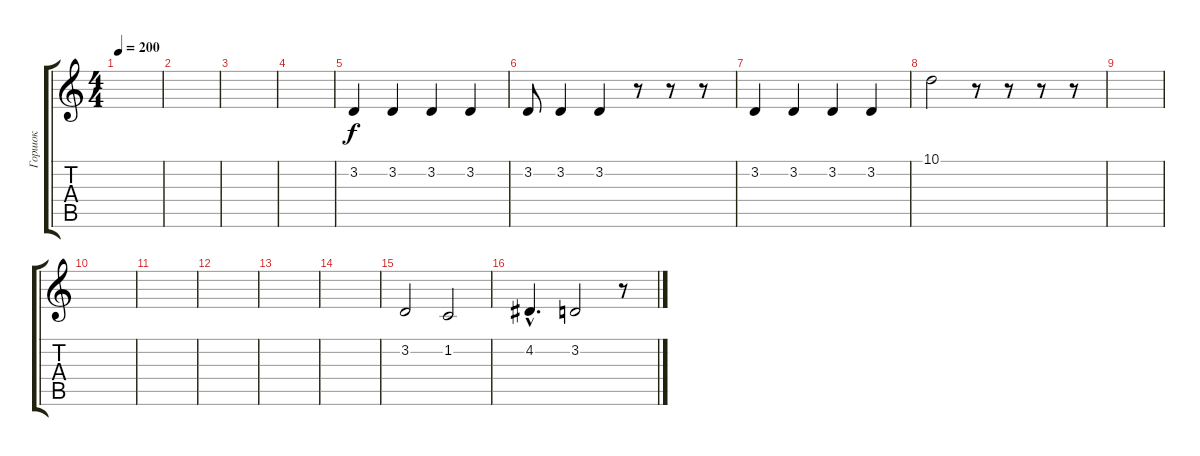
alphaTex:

\track ("Горшок" "Горшок") {instrument bassoon}
\staff {score tabs}
\tuning (E4 B3 G3 D3 A2 E2) {hide}
\ts (4 4)
\tempo 200
\clef g2
\ks c
|
|
|
|
3.2.4 3.2.4 3.2.4 3.2.4 |
3.2.8 3.2.4 3.2.4 r.8 r.8 r.8 |
3.2.4 3.2.4 3.2.4 3.2.4 |
10.1.2 r.8 r.8 r.8 r.8 |
|
|
|
|
|
|
3.2.2 1.2.2 |
4.2{hac}.4{d} 3.2.2 r.8
